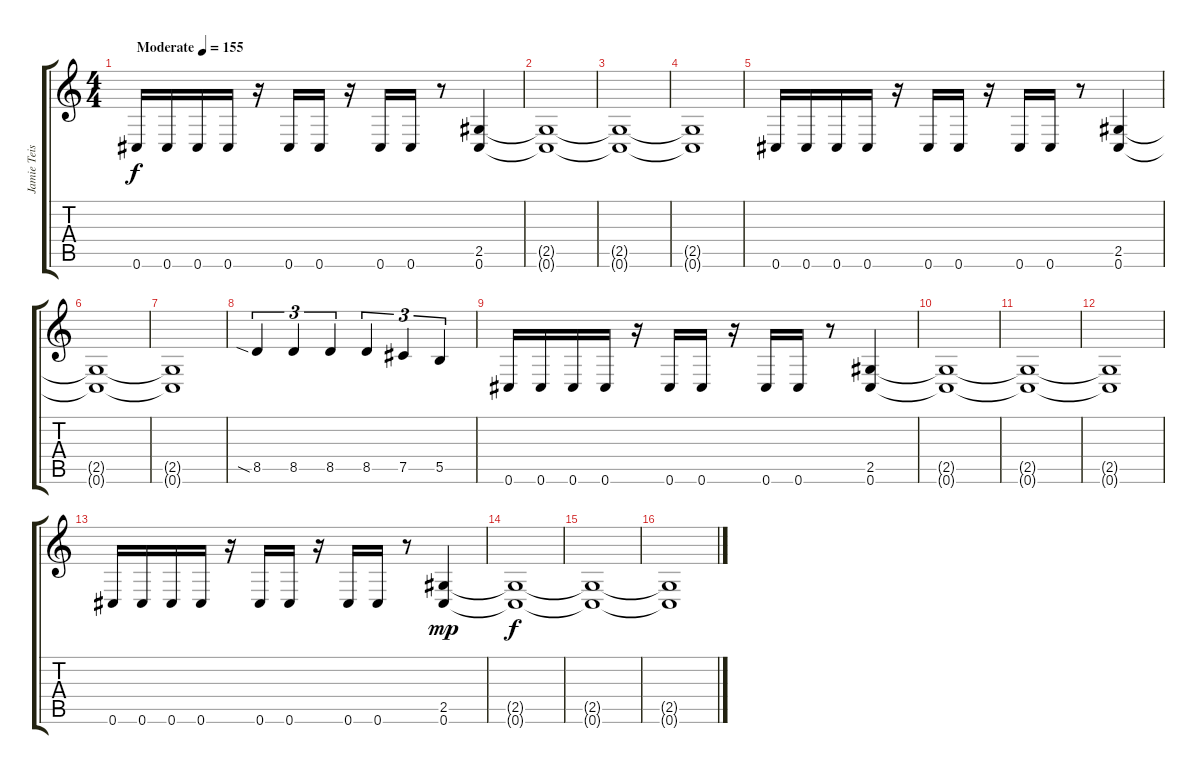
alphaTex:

\track ("Jamie Teissere" "Jamie Teis") {instrument distortionguitar}
\staff {score tabs}
\tuning (Db4 Ab3 E3 B2 Gb2 Db2) {hide}
\ts (4 4)
\tempo (155 "Moderate")
\clef g2
\ks c
0.6.16{dy f instrument distortionguitar} 0.6.16 0.6.16 0.6.16 r.16 0.6.16 0.6.16 r.16 0.6.16 0.6.16 r.8 (2.5 0.6).4 |
(2.5{t} 0.6{t}).1 |
(2.5{t} 0.6{t}).1 |
(2.5{t} 0.6{t}).1 |
0.6.16 0.6.16 0.6.16 0.6.16 r.16 0.6.16 0.6.16 r.16 0.6.16 0.6.16 r.8 (2.5 0.6).4 |
(2.5{t} 0.6{t}).1 |
(2.5{t} 0.6{t}).1 |
8.5{sia}.4{tu (3 2)} 8.5.4{tu (3 2)} 8.5.4{tu (3 2)} 8.5.4{tu (3 2)} 7.5.4{tu (3 2)} 5.5.4{tu (3 2)} |
0.6.16 0.6.16 0.6.16 0.6.16 r.16 0.6.16 0.6.16 r.16 0.6.16 0.6.16 r.8 (2.5 0.6).4 |
(2.5{t} 0.6{t}).1 |
(2.5{t} 0.6{t}).1 |
(2.5{t} 0.6{t}).1 |
0.6.16 0.6.16 0.6.16 0.6.16 r.16 0.6.16 0.6.16 r.16 0.6.16 0.6.16 r.8 (2.5 0.6).4{dy mp} |
(2.5{t} 0.6{t}).1{dy f} |
(2.5{t} 0.6{t}).1 |
(2.5{t} 0.6{t}).1
